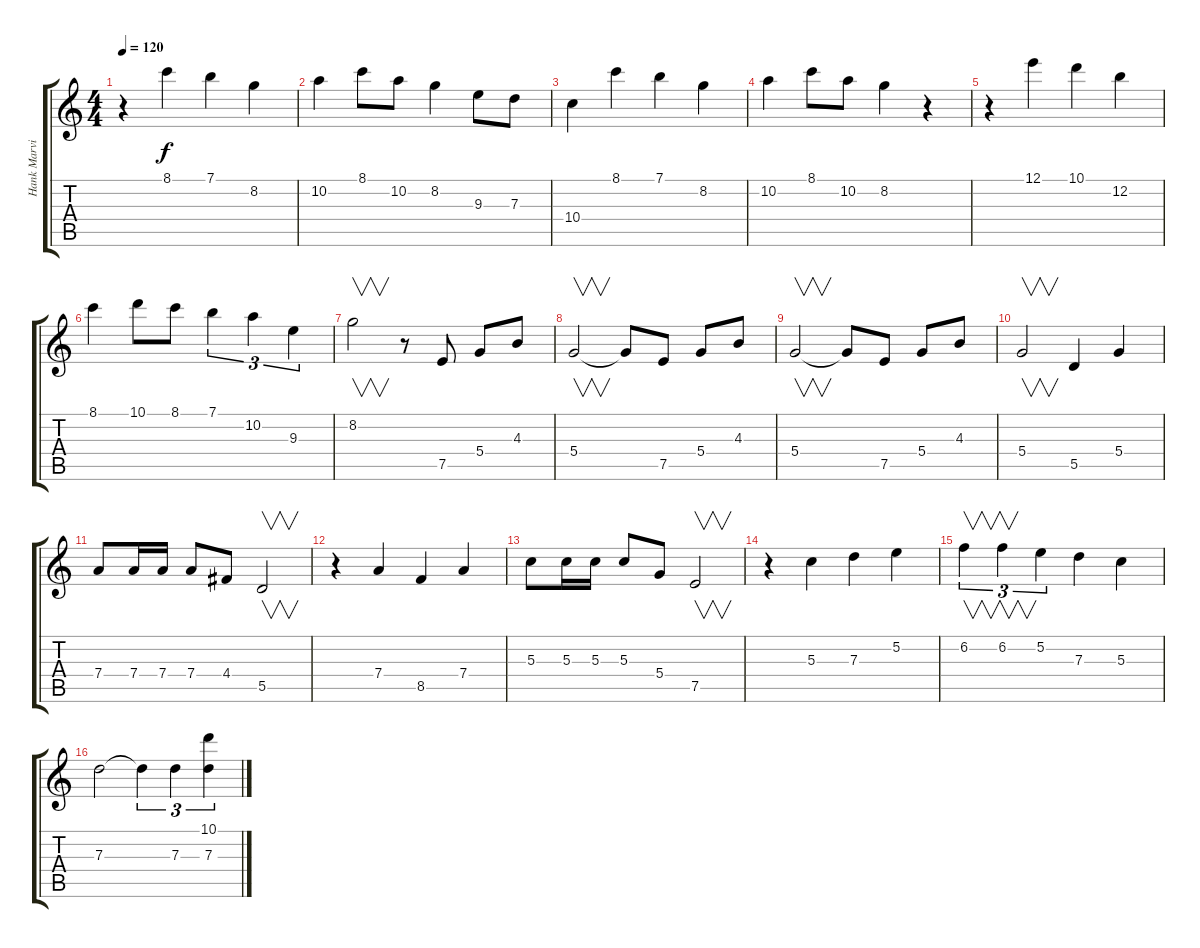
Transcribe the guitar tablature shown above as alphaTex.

\track ("Hank Marvin" "Hank Marvi") {instrument electricguitarjazz}
\staff {score tabs}
\tuning (E4 B3 G3 D3 A2 E2) {hide}
\ts (4 4)
\tempo 120
\clef g2
\ks c
r.4{dy f} 8.1.4 7.1.4 8.2.4 |
10.2.4 8.1.8 10.2.8 8.2.4 9.3.8 7.3.8 |
10.4.4 8.1.4 7.1.4 8.2.4 |
10.2.4 8.1.8 10.2.8 8.2.4 r.4 |
r.4 12.1.4 10.1.4 12.2.4 |
8.1.4 10.1.8 8.1.8 7.1.4{tu (3 2)} 10.2.4{tu (3 2)} 9.3.4{tu (3 2)} |
8.2.2{v} r.8 7.5.8 5.4.8 4.3.8 |
5.4.2{v} 5.4{t}.8 7.5.8 5.4.8 4.3.8 |
5.4.2{v} 5.4{t}.8 7.5.8 5.4.8 4.3.8 |
5.4.2{v} 5.5.4 5.4.4 |
7.4.8 7.4.16 7.4.16 7.4.8 4.4.8 5.5.2{v} |
r.4 7.4.4 8.5.4 7.4.4 |
5.3.8 5.3.16 5.3.16 5.3.8 5.4.8 7.5.2{v} |
r.4 5.3.4 7.3.4 5.2.4 |
6.2.4{v tu (3 2)} 6.2.4{v tu (3 2)} 5.2.4{tu (3 2)} 7.3.4 5.3.4 |
7.3.2 7.3{t}.4{tu (3 2)} 7.3.4{tu (3 2)} (10.1 7.3).4{tu (3 2)}
